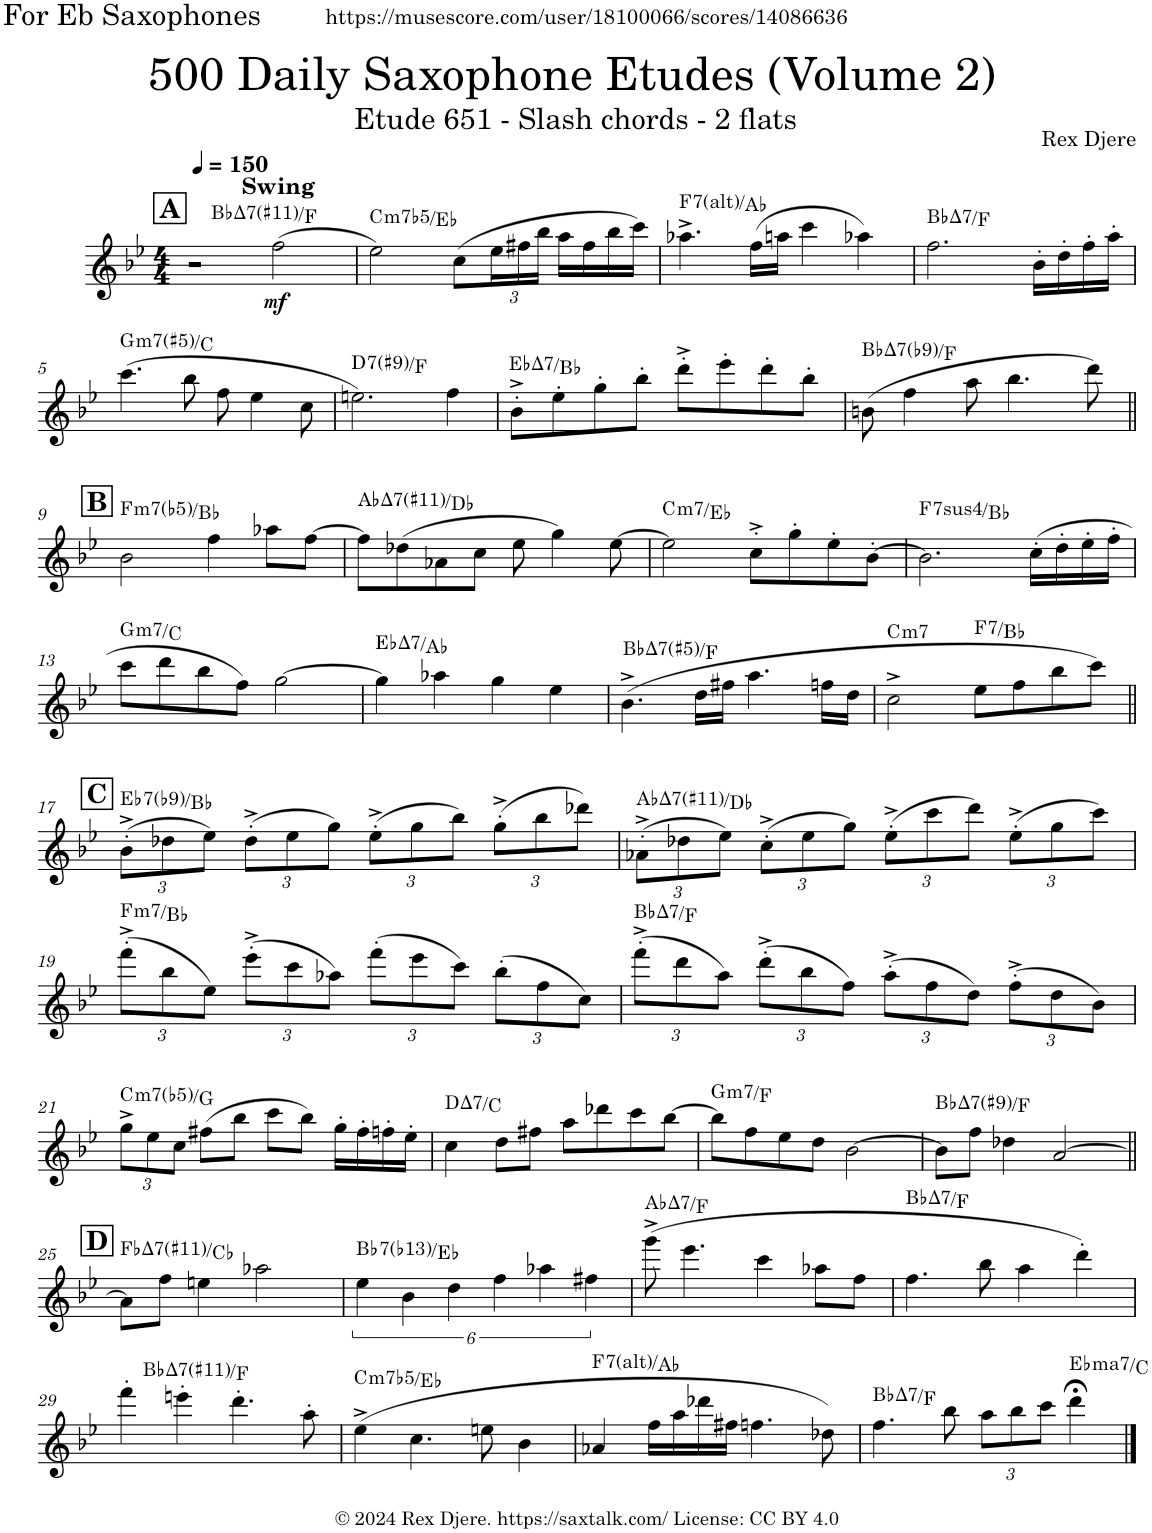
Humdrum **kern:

**kern	**dynam	**harte
*part1	*part1	*part1
*staff1	*staff1	*
*I"Alto Saxophone	*	*
*I'A. Sax.	*	*
*clefG2	*	*
*Trd5c9	*	*
*k[b-e-]	*	*
*M4/4	*	*
*MM150	*	*
!!LO:REH:place=s1:a:B:cj:fs=14:t=A
=1	=1	=1
!LO:TX:a:B:t=Swing	!	!LO:H:kt=7
2r	.	Bb:maj7(#11)/5
!	!LO:DY:b	!
(2ff\	mf	.
=2	=2	=2
!	!	!LO:H:kt=m7b5
2ee-\)	.	C:hdim7/b3
(>8cc\L	.	.
*Xbrackettup	*	*
24ee-\L	.	.
24ff#X\	.	.
24bb-\JJ	.	.
16aa\LL	.	.
16ff#\	.	.
16bb-\	.	.
16ccc\JJ)	.	.
=3	=3	=3
!	!	!LO:H:kt=7
4.aa-X^\	.	F:(3,b5,#5,b7,b9,#9)/b3
(16ff\LL	.	.
16aan\JJ	.	.
4ccc\	.	.
4aa-X\)	.	.
=4	=4	=4
!	!	!LO:H:kt=7
2.ff\	.	Bb:maj7/5
16b-'\LL	.	.
16dd'\	.	.
16ff'\	.	.
16aa'\JJ	.	.
!!LO:LB:g=z
=5	=5	=5
!	!	!LO:H:kt=m7
(4.ccc\	.	G:(b3,#5,b7)/4
8bb-\	.	.
8ff\	.	.
4ee-\	.	.
8cc\	.	.
=6	=6	=6
!	!	!LO:H:kt=7
2.een\)	.	D:7(#9)/b3
4ff\	.	.
=7	=7	=7
!	!	!LO:H:kt=7
8b-'^\L	.	Eb:maj7/5
8ee-'\	.	.
8gg'\	.	.
8bb-'\J	.	.
8ddd'^\L	.	.
8eee-'\	.	.
8ddd'\	.	.
8bb-'\J	.	.
=8	=8	=8
!	!	!LO:H:kt=7
(8bn\	.	Bb:maj7(b9)/5
4ff\	.	.
8aa\	.	.
4.bb-\	.	.
8ddd\)	.	.
!!LO:LB:g=z
!!LO:REH:place=s1:a:B:cj:fs=14:t=B
=9||	=9||	=9||
!	!	!LO:H:kt=m7(b5)
2b-\	.	F:hdim7/4
4ff\	.	.
8aa-X\L	.	.
[8ff\J	.	.
=10	=10	=10
!	!	!LO:H:kt=7
8ff\L]	.	Ab:maj7(#11)/4
(8dd-X\	.	.
8a-X\	.	.
8cc\J	.	.
8ee-\	.	.
4gg\)	.	.
[8ee-\	.	.
=11	=11	=11
!	!	!LO:H:kt=m7
2ee-\]	.	C:min7/b3
8cc^'\L	.	.
8gg'\	.	.
8ee-'\	.	.
[8b-'\J	.	.
=12	=12	=12
!	!	!LO:H:kt=74
2.b-\]	.	F:sus4(7)/4
(16cc'\LL	.	.
16dd'\	.	.
16ee-'\	.	.
16ff'\JJ	.	.
!!LO:LB:g=z
=13	=13	=13
!	!	!LO:H:kt=m7
8ccc\L	.	G:min7/4
8ddd\	.	.
8bb-\	.	.
8ff\J)	.	.
[2gg\	.	.
=14	=14	=14
!	!	!LO:H:kt=7
4gg\]	.	Eb:maj7/4
4aa-X\	.	.
4gg\	.	.
4ee-\	.	.
=15	=15	=15
!	!	!LO:H:kt=7
(4.b-^\	.	Bb:(3,#5,7)/5
16dd\LL	.	.
16ff#X\JJ	.	.
4.aa\	.	.
16ffn\LL	.	.
16dd\JJ	.	.
=16	=16	=16
!	!	!LO:H:kt=m7
2cc^\	.	C:min7
!	!	!LO:H:kt=7
8ee-\L	.	F:7/4
8ff\	.	.
8bb-\	.	.
8ccc\J)	.	.
!!LO:LB:g=z
!!LO:REH:place=s1:a:B:cj:fs=14:t=C
=17||	=17||	=17||
!	!	!LO:H:kt=7
(12b-'^\L	.	Eb:7(b9)/5
12dd-X\	.	.
12ee-\J)	.	.
(12dd-'^\L	.	.
12ee-\	.	.
12gg\J)	.	.
(12ee-'^\L	.	.
12gg\	.	.
12bb-\J)	.	.
(12gg'^\L	.	.
12bb-\	.	.
12ddd-X\J)	.	.
=18	=18	=18
!	!	!LO:H:kt=7
(12a-X'^\L	.	Ab:maj7(#11)/4
12dd-X\	.	.
12ee-\J)	.	.
(12cc'^\L	.	.
12ee-\	.	.
12gg\J)	.	.
(12ee-'^\L	.	.
12ccc\	.	.
12ddd\J)	.	.
(12ee-'^\L	.	.
12gg\	.	.
12ccc\J)	.	.
!!LO:LB:g=z
=19	=19	=19
!	!	!LO:H:kt=m7
(12fff'^\L	.	F:min7/4
12bb-\	.	.
12ee-\J)	.	.
(12eee-'^\L	.	.
12ccc\	.	.
12aa-X\J)	.	.
(12fff'\L	.	.
12eee-\	.	.
12ccc\J)	.	.
(12bb-'\L	.	.
12ff\	.	.
12cc\J)	.	.
=20	=20	=20
!	!	!LO:H:kt=7
(12fff'^\L	.	Bb:maj7/5
12ddd\	.	.
12aa\J)	.	.
(12ddd'^\L	.	.
12bb-\	.	.
12ff\J)	.	.
(12aa'^\L	.	.
12ff\	.	.
12dd\J)	.	.
(12ff'^\L	.	.
12dd\	.	.
12b-\J)	.	.
!!LO:LB:g=z
=21	=21	=21
!	!	!LO:H:kt=m7(b5)
12gg^\L	.	C:hdim7/5
12ee-\	.	.
12cc\J	.	.
(8ff#X\L	.	.
8bb-\J	.	.
8ccc\L	.	.
8bb-\J)	.	.
16gg'\LL	.	.
16ff#'\	.	.
16ffn'\	.	.
16ee-'\JJ	.	.
=22	=22	=22
!	!	!LO:H:kt=7
4cc\	.	D:maj7/b7
8dd\L	.	.
8ff#X\J	.	.
8aa\L	.	.
8ddd-X\	.	.
8ccc\	.	.
[8bb-\J	.	.
=23	=23	=23
!	!	!LO:H:kt=m7
8bb-\L]	.	G:min7/b7
8ff\	.	.
8ee-\	.	.
8dd\J	.	.
[2b-\	.	.
=24	=24	=24
!	!	!LO:H:kt=7
8b-\L]	.	Bb:maj7(#9)/5
8ff\J	.	.
4dd-X\	.	.
[2a/	.	.
!!LO:LB:g=z
!!LO:REH:place=s1:a:B:cj:fs=14:t=D
=25||	=25||	=25||
!	!	!LO:H:kt=7
8a\L]	.	Fb:maj7(#11)/5
8ff\J	.	.
4een\	.	.
2aa-X\	.	.
=26	=26	=26
*brackettup	*	*
!	!	!LO:H:kt=7
6ee-\	.	Bb:7(b13)/4
6b-\	.	.
6dd\	.	.
6ff\	.	.
6aa-X\	.	.
6ff#X\	.	.
=27	=27	=27
!	!	!LO:H:kt=7
(8ggg^\	.	Ab:maj7/6
4.eee-\	.	.
4ccc\	.	.
8aa-X\L	.	.
8ff\J	.	.
=28	=28	=28
!	!	!LO:H:kt=7
4.ff\	.	Bb:maj7/5
8bb-\	.	.
4aa\	.	.
4ddd'\)	.	.
!!LO:LB:g=z
=29	=29	=29
!	!	!LO:H:kt=7
4fff'\	.	Bb:maj7(#11)/5
4eeen'\	.	.
4.ddd'\	.	.
8aa'\	.	.
=30	=30	=30
!	!	!LO:H:kt=m7b5
(4ee-^\	.	C:hdim7/b3
4.cc\	.	.
8een\	.	.
4b-\	.	.
=31	=31	=31
!	!	!LO:H:kt=7
4a-X/	.	F:(3,b5,#5,b7,b9,#9)/b3
16ff\LL	.	.
16aa\	.	.
16ddd-X\	.	.
16ff#X\JJ	.	.
4.ffn\	.	.
8dd-X\)	.	.
=32	=32	=32
!	!	!LO:H:kt=7
4.ff\	.	Bb:maj7/5
8bb-\	.	.
*Xbrackettup	*	*
12aa\L	.	.
12bb-\	.	.
12ccc\J	.	.
!	!	!LO:H:kt=ma7
4ddd;<\	.	Eb:maj7/6
==	==	==
*-	*-	*-
